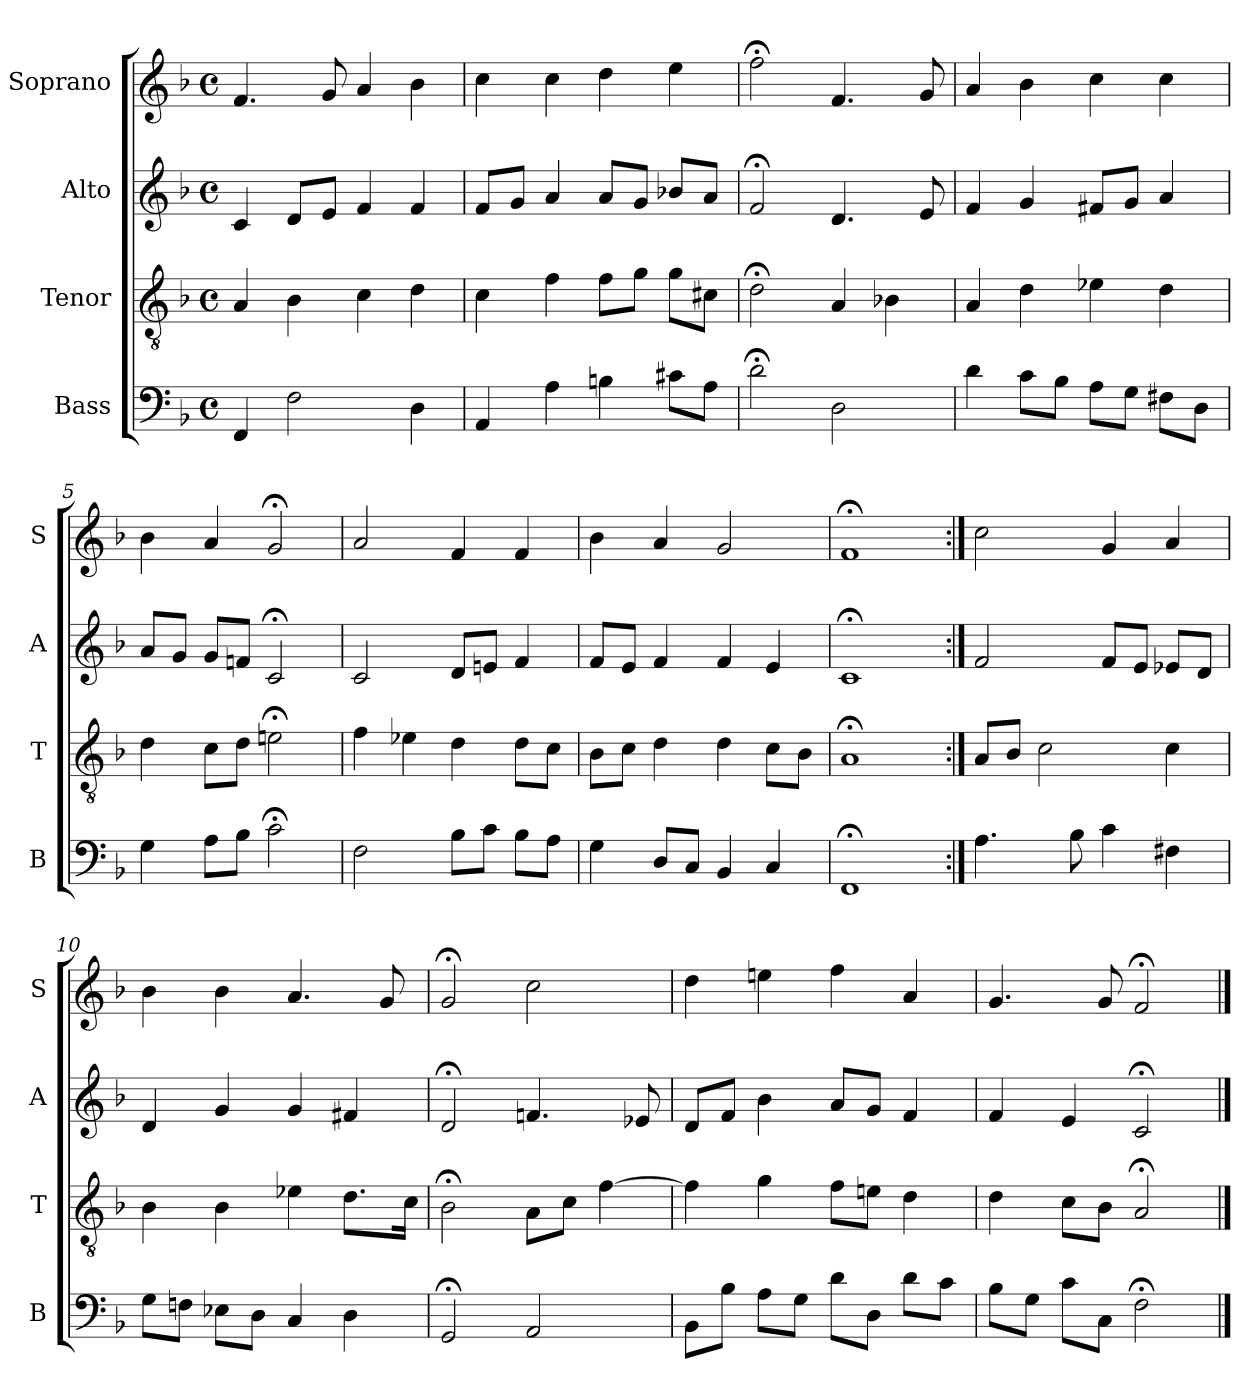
**kern	**kern	**kern	**kern
*part4	*part3	*part2	*part1
*staff4	*staff3	*staff2	*staff1
*I"Bass	*I"Tenor	*I"Alto	*I"Soprano
*I'B	*I'T	*I'A	*I'S
*clefF4	*clefGv2	*clefG2	*clefG2
*k[b-]	*k[b-]	*k[b-]	*k[b-]
*F:	*F:	*F:	*F:
*M4/4	*M4/4	*M4/4	*M4/4
*met(c)	*met(c)	*met(c)	*met(c)
*MM100	*MM100	*MM100	*MM100
=1	=1	=1	=1
4FF	4A	4c	4.f
2F	4B-	8dL	.
.	.	8eJ	8g
.	4c	4f	4a
4D	4d	4f	4b-
=2	=2	=2	=2
4AA	4c	8fL	4cc
.	.	8gJ	.
4A	4f	4a	4cc
4Bn	8fL	8aL	4dd
.	8gJ	8gJ	.
8c#XL	8gL	8b-XL	4ee
8AJ	8c#XJ	8aJ	.
=3	=3	=3	=3
2d;<	2d;<	2f;<	2ff;<
2D	4A	4.d	4.f
.	4B-X	.	.
.	.	8e	8g
=4	=4	=4	=4
4d	4A	4f	4a
8cL	4d	4g	4b-
8B-J	.	.	.
8AL	4e-X	8f#XL	4cc
8GJ	.	8gJ	.
8F#XiL	4di	4ai	4cci
8DJ	.	.	.
=5	=5	=5	=5
4G	4d	8aL	4b-
.	.	8gJ	.
8AL	8cL	8gL	4a
8B-J	8dJ	8fnJ	.
2c;<	2en;<	2c;<	2g;<
=6	=6	=6	=6
2F	4f	2c	2a
.	4e-X	.	.
8B-L	4d	8dL	4f
8cJ	.	8enJ	.
8B-L	8dL	4f	4f
8AJ	8cJ	.	.
=7	=7	=7	=7
4G	8B-L	8fL	4b-
.	8cJ	8eJ	.
8DL	4d	4f	4a
8CJ	.	.	.
4BB-	4d	4f	2g
4C	8cL	4e	.
.	8B-J	.	.
=8	=8	=8	=8
1FF;<	1A;<	1c;<	1f;<
=9:|!	=9:|!	=9:|!	=9:|!
4.A	8AL	2f	2cc
.	8B-J	.	.
.	2c	.	.
8B-	.	.	.
4c	.	8fL	4g
.	.	8eJ	.
4F#X	4c	8e-XL	4a
.	.	8dJ	.
=10	=10	=10	=10
8GL	4B-	4d	4b-
8FnJ	.	.	.
8E-XL	4B-	4g	4b-
8DJ	.	.	.
4C	4e-X	4g	4.a
4D	8.dL	4f#X	.
.	.	.	8g
.	16cJk	.	.
=11	=11	=11	=11
2GG;<	2B-;<	2d;<	2g;<
2AA	8AL	4.fn	2cc
.	8cJ	.	.
.	[4f	.	.
.	.	8e-X	.
=12	=12	=12	=12
8BB-L	4f]	8dL	4dd
8B-J	.	8fJ	.
8AL	4g	4b-	4een
8GJ	.	.	.
8dL	8fL	8aL	4ff
8DJ	8enJ	8gJ	.
8dL	4d	4f	4a
8cJ	.	.	.
=13	=13	=13	=13
8B-L	4d	4f	4.g
8GJ	.	.	.
8cL	8cL	4e	.
8CJ	8B-J	.	8g
2F;<	2A;<	2c;<	2f;<
==	==	==	==
*-	*-	*-	*-
